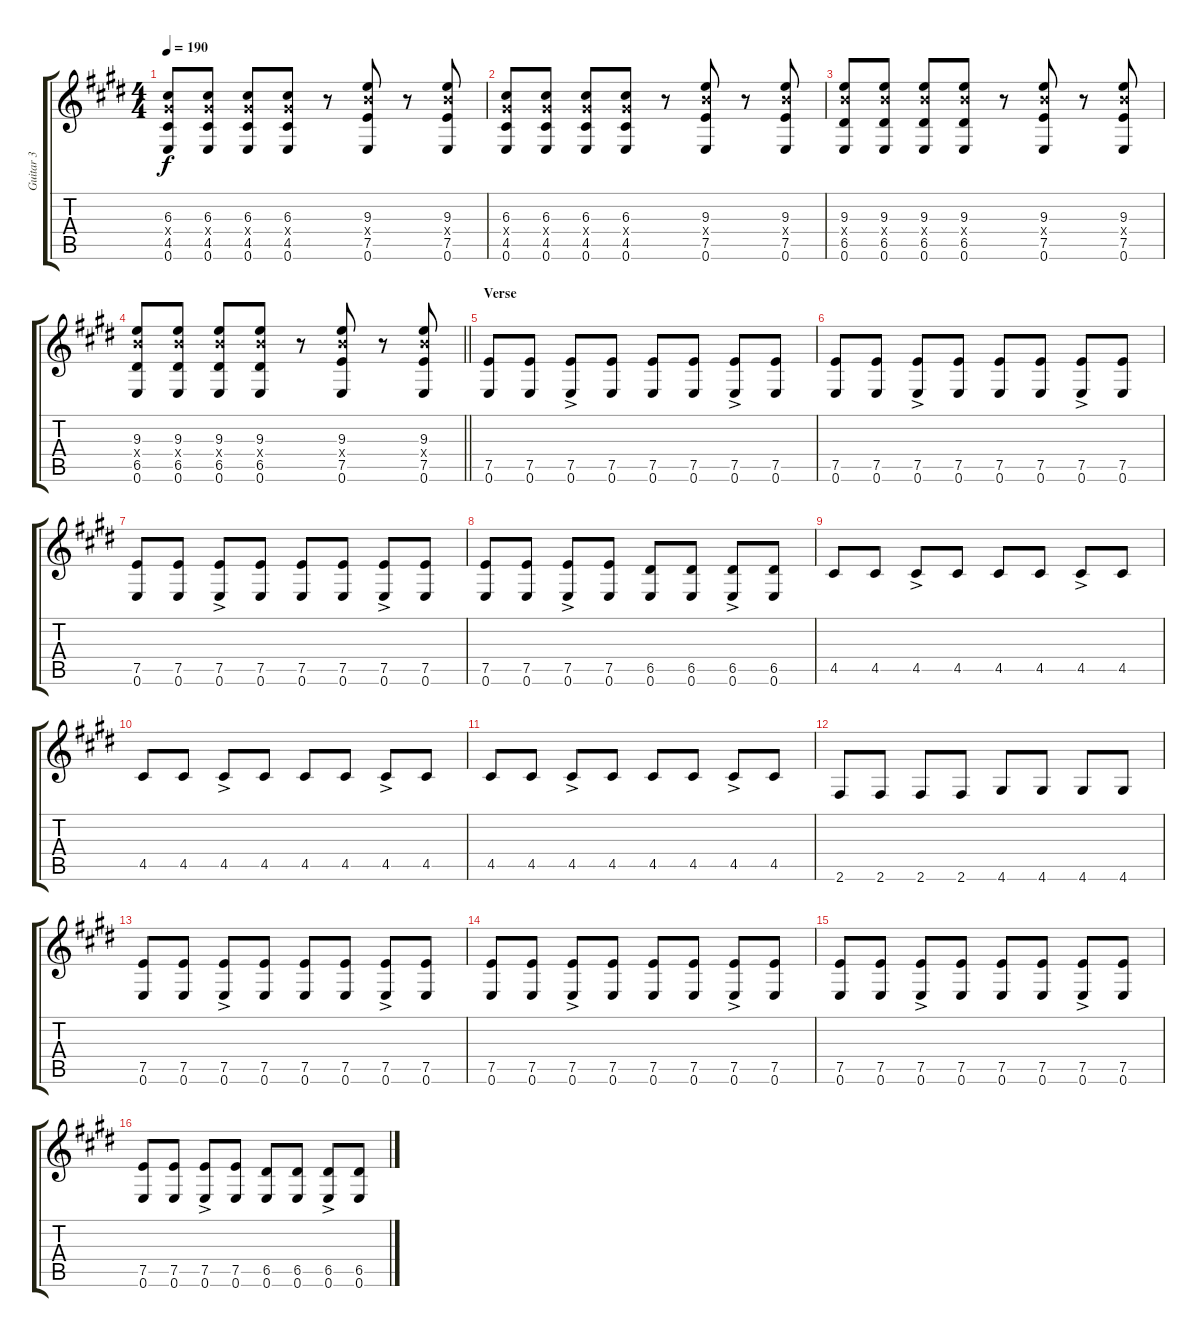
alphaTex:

\track ("Guitar 3" "Guitar 3") {instrument distortionguitar}
\staff {score tabs}
\tuning (E4 B3 G3 D3 A2 E2) {hide}
\ts (4 4)
\tempo 190
\clef g2
\ks e
(6.3 6.4{x} 4.5 0.6).8{dy f} (6.3 6.4{x} 4.5 0.6).8 (6.3 6.4{x} 4.5 0.6).8 (6.3 6.4{x} 4.5 0.6).8 r.8 (9.3 9.4{x} 7.5 0.6).8 r.8 (9.3 9.4{x} 7.5 0.6).8 |
(6.3 6.4{x} 4.5 0.6).8 (6.3 6.4{x} 4.5 0.6).8 (6.3 6.4{x} 4.5 0.6).8 (6.3 6.4{x} 4.5 0.6).8 r.8 (9.3 9.4{x} 7.5 0.6).8 r.8 (9.3 9.4{x} 7.5 0.6).8 |
(9.3 9.4{x} 6.5 0.6).8 (9.3 9.4{x} 6.5 0.6).8 (9.3 9.4{x} 6.5 0.6).8 (9.3 9.4{x} 6.5 0.6).8 r.8 (9.3 9.4{x} 7.5 0.6).8 r.8 (9.3 9.4{x} 7.5 0.6).8 |
\barLineRight lightlight
(9.3 9.4{x} 6.5 0.6).8 (9.3 9.4{x} 6.5 0.6).8 (9.3 9.4{x} 6.5 0.6).8 (9.3 9.4{x} 6.5 0.6).8 r.8 (9.3 9.4{x} 7.5 0.6).8 r.8 (9.3 9.4{x} 7.5 0.6).8 |
\section ("" "Verse")
(7.5 0.6).8 (7.5 0.6).8 (7.5{ac} 0.6{ac}).8 (7.5 0.6).8 (7.5 0.6).8 (7.5 0.6).8 (7.5{ac} 0.6{ac}).8 (7.5 0.6).8 |
(7.5 0.6).8 (7.5 0.6).8 (7.5{ac} 0.6{ac}).8 (7.5 0.6).8 (7.5 0.6).8 (7.5 0.6).8 (7.5{ac} 0.6{ac}).8 (7.5 0.6).8 |
(7.5 0.6).8 (7.5 0.6).8 (7.5{ac} 0.6{ac}).8 (7.5 0.6).8 (7.5 0.6).8 (7.5 0.6).8 (7.5{ac} 0.6{ac}).8 (7.5 0.6).8 |
(7.5 0.6).8 (7.5 0.6).8 (7.5{ac} 0.6{ac}).8 (7.5 0.6).8 (6.5 0.6).8 (6.5 0.6).8 (6.5{ac} 0.6{ac}).8 (6.5 0.6).8 |
4.5.8 4.5.8 4.5{ac}.8 4.5.8 4.5.8 4.5.8 4.5{ac}.8 4.5.8 |
4.5.8 4.5.8 4.5{ac}.8 4.5.8 4.5.8 4.5.8 4.5{ac}.8 4.5.8 |
4.5.8 4.5.8 4.5{ac}.8 4.5.8 4.5.8 4.5.8 4.5{ac}.8 4.5.8 |
2.6.8 2.6.8 2.6.8 2.6.8 4.6.8 4.6.8 4.6.8 4.6.8 |
(7.5 0.6).8 (7.5 0.6).8 (7.5{ac} 0.6{ac}).8 (7.5 0.6).8 (7.5 0.6).8 (7.5 0.6).8 (7.5{ac} 0.6{ac}).8 (7.5 0.6).8 |
(7.5 0.6).8 (7.5 0.6).8 (7.5{ac} 0.6{ac}).8 (7.5 0.6).8 (7.5 0.6).8 (7.5 0.6).8 (7.5{ac} 0.6{ac}).8 (7.5 0.6).8 |
(7.5 0.6).8 (7.5 0.6).8 (7.5{ac} 0.6{ac}).8 (7.5 0.6).8 (7.5 0.6).8 (7.5 0.6).8 (7.5{ac} 0.6{ac}).8 (7.5 0.6).8 |
(7.5 0.6).8 (7.5 0.6).8 (7.5{ac} 0.6{ac}).8 (7.5 0.6).8 (6.5 0.6).8 (6.5 0.6).8 (6.5{ac} 0.6{ac}).8 (6.5 0.6).8
